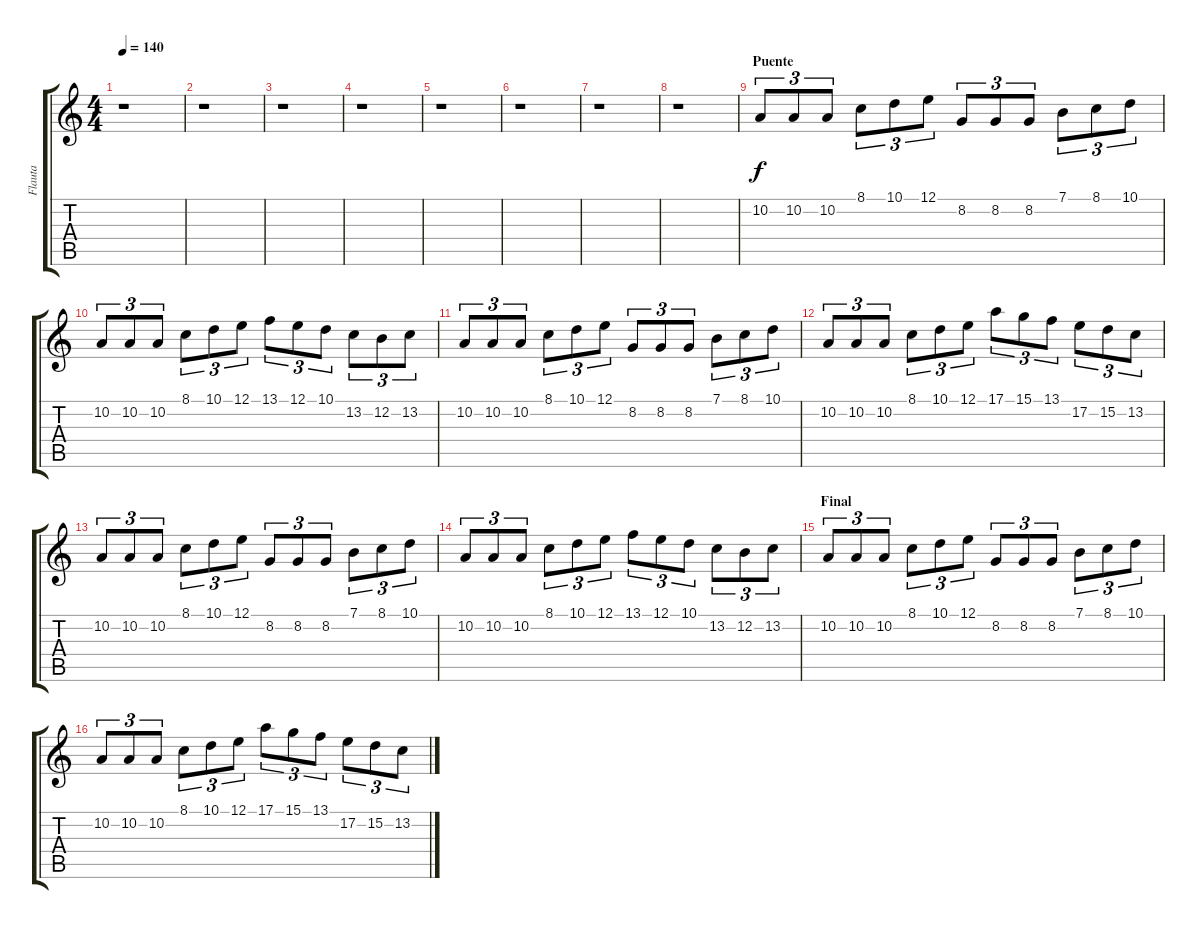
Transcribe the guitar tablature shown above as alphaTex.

\track ("Flauta" "Flauta") {instrument flute}
\staff {score tabs}
\tuning (E4 B3 G3 D3 A2 E2) {hide}
\ts (4 4)
\tempo 140
\clef g2
\ks c
r.1{dy f} |
r.1 |
r.1 |
r.1 |
r.1 |
r.1 |
r.1 |
r.1 |
\section ("" "Puente")
10.2.8{tu (3 2)} 10.2.8{tu (3 2)} 10.2.8{tu (3 2)} 8.1.8{tu (3 2)} 10.1.8{tu (3 2)} 12.1.8{tu (3 2)} 8.2.8{tu (3 2)} 8.2.8{tu (3 2)} 8.2.8{tu (3 2)} 7.1.8{tu (3 2)} 8.1.8{tu (3 2)} 10.1.8{tu (3 2)} |
10.2.8{tu (3 2)} 10.2.8{tu (3 2)} 10.2.8{tu (3 2)} 8.1.8{tu (3 2)} 10.1.8{tu (3 2)} 12.1.8{tu (3 2)} 13.1.8{tu (3 2)} 12.1.8{tu (3 2)} 10.1.8{tu (3 2)} 13.2.8{tu (3 2)} 12.2.8{tu (3 2)} 13.2.8{tu (3 2)} |
10.2.8{tu (3 2)} 10.2.8{tu (3 2)} 10.2.8{tu (3 2)} 8.1.8{tu (3 2)} 10.1.8{tu (3 2)} 12.1.8{tu (3 2)} 8.2.8{tu (3 2)} 8.2.8{tu (3 2)} 8.2.8{tu (3 2)} 7.1.8{tu (3 2)} 8.1.8{tu (3 2)} 10.1.8{tu (3 2)} |
10.2.8{tu (3 2)} 10.2.8{tu (3 2)} 10.2.8{tu (3 2)} 8.1.8{tu (3 2)} 10.1.8{tu (3 2)} 12.1.8{tu (3 2)} 17.1.8{tu (3 2)} 15.1.8{tu (3 2)} 13.1.8{tu (3 2)} 17.2.8{tu (3 2)} 15.2.8{tu (3 2)} 13.2.8{tu (3 2)} |
10.2.8{tu (3 2)} 10.2.8{tu (3 2)} 10.2.8{tu (3 2)} 8.1.8{tu (3 2)} 10.1.8{tu (3 2)} 12.1.8{tu (3 2)} 8.2.8{tu (3 2)} 8.2.8{tu (3 2)} 8.2.8{tu (3 2)} 7.1.8{tu (3 2)} 8.1.8{tu (3 2)} 10.1.8{tu (3 2)} |
10.2.8{tu (3 2)} 10.2.8{tu (3 2)} 10.2.8{tu (3 2)} 8.1.8{tu (3 2)} 10.1.8{tu (3 2)} 12.1.8{tu (3 2)} 13.1.8{tu (3 2)} 12.1.8{tu (3 2)} 10.1.8{tu (3 2)} 13.2.8{tu (3 2)} 12.2.8{tu (3 2)} 13.2.8{tu (3 2)} |
\section ("" "Final")
10.2.8{tu (3 2)} 10.2.8{tu (3 2)} 10.2.8{tu (3 2)} 8.1.8{tu (3 2)} 10.1.8{tu (3 2)} 12.1.8{tu (3 2)} 8.2.8{tu (3 2)} 8.2.8{tu (3 2)} 8.2.8{tu (3 2)} 7.1.8{tu (3 2)} 8.1.8{tu (3 2)} 10.1.8{tu (3 2)} |
10.2.8{tu (3 2)} 10.2.8{tu (3 2)} 10.2.8{tu (3 2)} 8.1.8{tu (3 2)} 10.1.8{tu (3 2)} 12.1.8{tu (3 2)} 17.1.8{tu (3 2)} 15.1.8{tu (3 2)} 13.1.8{tu (3 2)} 17.2.8{tu (3 2)} 15.2.8{tu (3 2)} 13.2.8{tu (3 2)}
